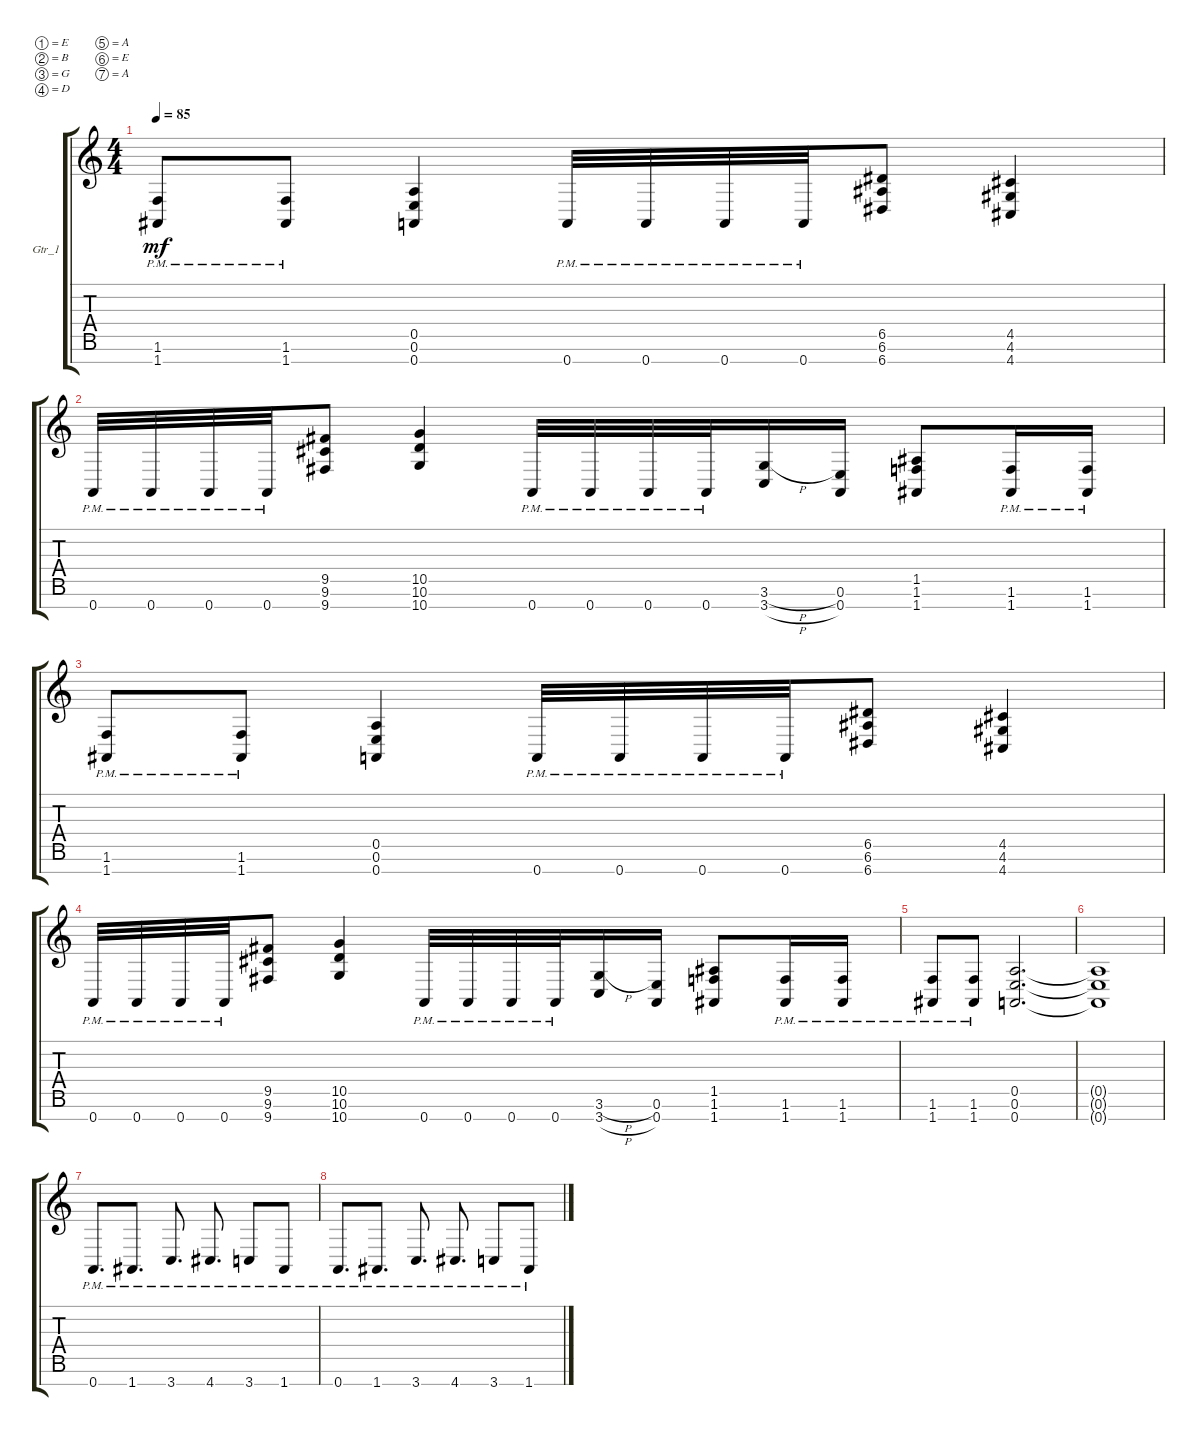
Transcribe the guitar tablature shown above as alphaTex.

\defaultSystemsLayout 4
\bracketExtendMode groupsimilarinstruments
\firstSystemTrackNameOrientation horizontal
\otherSystemsTrackNameOrientation horizontal
\track ("Guitar_Left" "Gtr_1") {instrument distortionguitar}
\staff {score tabs}
\tuning (E4 B3 G3 D3 A2 E2 A1)
\ts (4 4)
\tempo 85
\clef g2
\ks c
(1.7{pm} 1.6{pm}).8{dy mf} (1.7{pm} 1.6{pm}).8 (0.7 0.6 0.5).4 0.7{pm}.32 0.7{pm}.32 0.7{pm}.32 0.7{pm}.32 (6.7 6.6 6.5).8 (4.7 4.6 4.5).4 |
0.7{pm}.32 0.7{pm}.32 0.7{pm}.32 0.7{pm}.32 (9.7 9.6 9.5).8 (10.7 10.6 10.5).4 0.7{pm}.32 0.7{pm}.32 0.7{pm}.32 0.7{pm}.32 (3.7{h} 3.6{h}).16 (0.7 0.6).16 (1.7 1.6 1.5).8 (1.7{pm} 1.6{pm}).16 (1.7{pm} 1.6{pm}).16 |
(1.7{pm} 1.6{pm}).8 (1.7{pm} 1.6{pm}).8 (0.7 0.6 0.5).4 0.7{pm}.32 0.7{pm}.32 0.7{pm}.32 0.7{pm}.32 (6.7 6.6 6.5).8 (4.7 4.6 4.5).4 |
0.7{pm}.32 0.7{pm}.32 0.7{pm}.32 0.7{pm}.32 (9.7 9.6 9.5).8 (10.7 10.6 10.5).4 0.7{pm}.32 0.7{pm}.32 0.7{pm}.32 0.7{pm}.32 (3.7{h} 3.6{h}).16 (0.7 0.6).16 (1.7 1.6 1.5).8 (1.7{pm} 1.6{pm}).16 (1.7{pm} 1.6{pm}).16 |
(1.7{pm} 1.6{pm}).8 (1.7{pm} 1.6{pm}).8 (0.7 0.6 0.5).2{d} |
(0.7{t} 0.6{t} 0.5{t}).1 |
0.7{pm}.8{d} 1.7{pm}.8{d} 3.7{pm}.8{d} 4.7{pm}.8{d} 3.7{pm}.8 1.7{pm}.8 |
0.7{pm}.8{d} 1.7{pm}.8{d} 3.7{pm}.8{d} 4.7{pm}.8{d} 3.7{pm}.8 1.7{pm}.8
